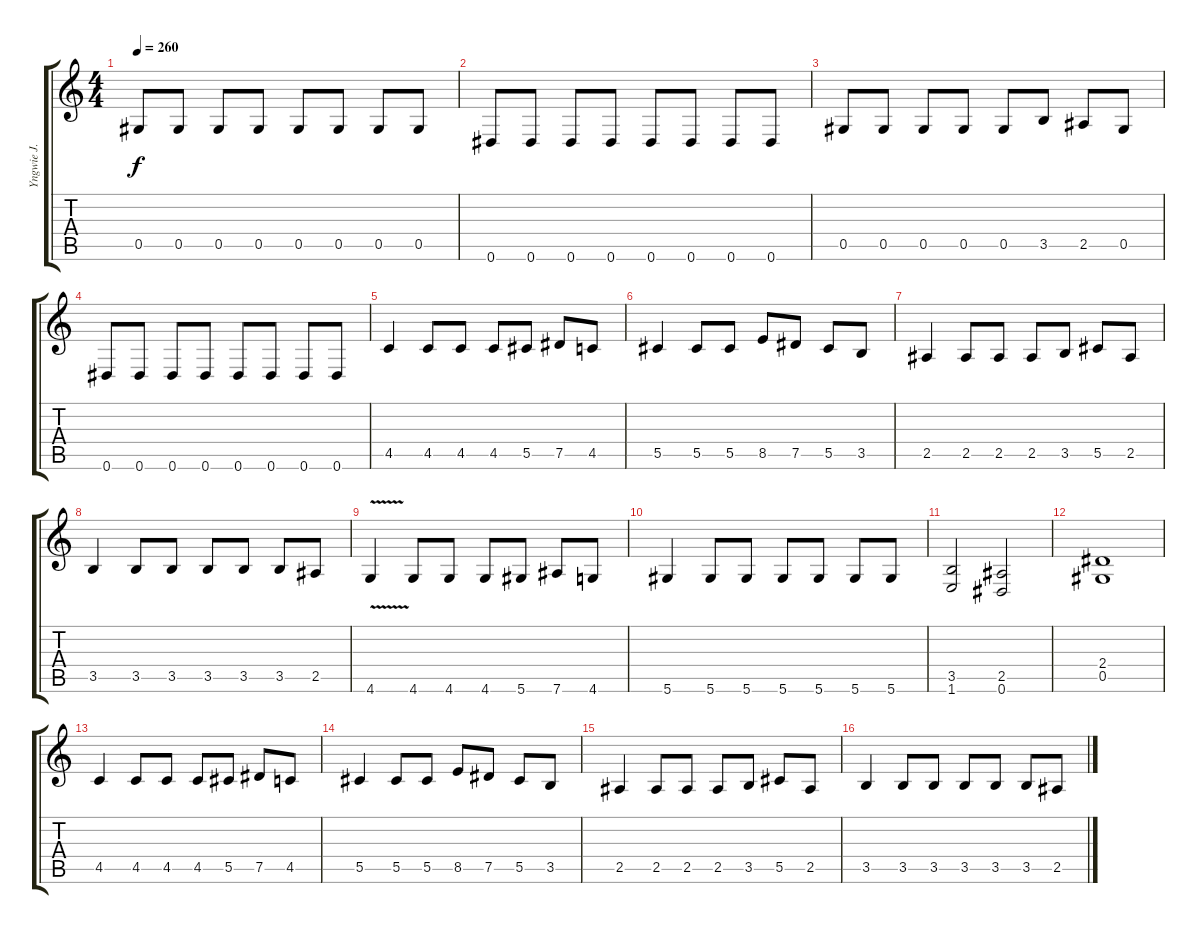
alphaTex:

\track ("Yngwie J. Malmsteen" "Yngwie J. ") {instrument overdrivenguitar}
\staff {score tabs}
\tuning (Eb4 Bb3 Gb3 Db3 Ab2 Eb2) {hide}
\ts (4 4)
\tempo 260
\clef g2
\ks c
0.5.8{dy f} 0.5.8 0.5.8 0.5.8 0.5.8 0.5.8 0.5.8 0.5.8 |
0.6.8 0.6.8 0.6.8 0.6.8 0.6.8 0.6.8 0.6.8 0.6.8 |
0.5.8 0.5.8 0.5.8 0.5.8 0.5.8 3.5.8 2.5.8 0.5.8 |
0.6.8 0.6.8 0.6.8 0.6.8 0.6.8 0.6.8 0.6.8 0.6.8 |
4.5.4 4.5.8 4.5.8 4.5.8 5.5.8 7.5.8 4.5.8 |
5.5.4 5.5.8 5.5.8 8.5.8 7.5.8 5.5.8 3.5.8 |
2.5.4 2.5.8 2.5.8 2.5.8 3.5.8 5.5.8 2.5.8 |
3.5.4 3.5.8 3.5.8 3.5.8 3.5.8 3.5.8 2.5.8 |
4.6{v}.4 4.6.8 4.6.8 4.6.8 5.6.8 7.6.8 4.6.8 |
5.6.4 5.6.8 5.6.8 5.6.8 5.6.8 5.6.8 5.6.8 |
(3.5 1.6).2 (2.5 0.6).2 |
(2.4 0.5).1 |
4.5.4 4.5.8 4.5.8 4.5.8 5.5.8 7.5.8 4.5.8 |
5.5.4 5.5.8 5.5.8 8.5.8 7.5.8 5.5.8 3.5.8 |
2.5.4 2.5.8 2.5.8 2.5.8 3.5.8 5.5.8 2.5.8 |
3.5.4 3.5.8 3.5.8 3.5.8 3.5.8 3.5.8 2.5.8
